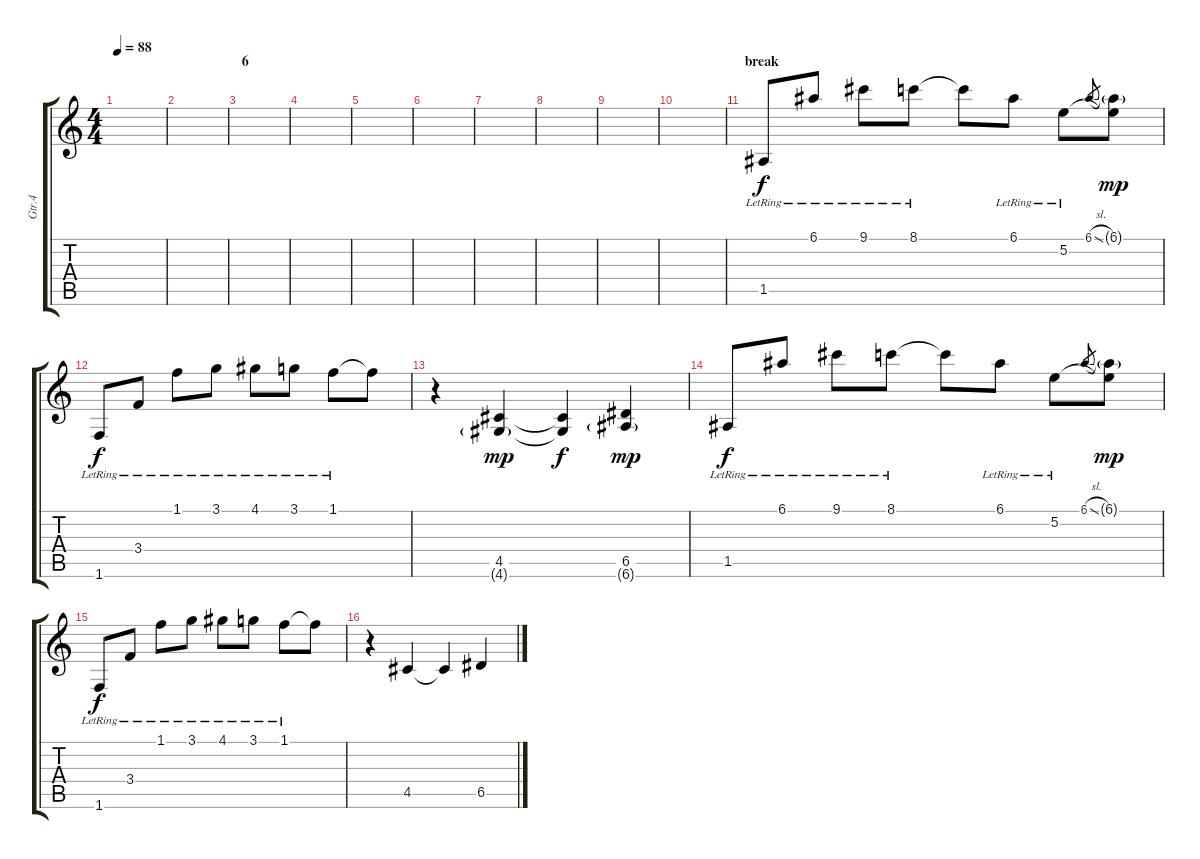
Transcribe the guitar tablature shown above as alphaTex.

\track ("Gtr.4" "Gtr.4") {instrument electricguitarjazz}
\staff {score tabs}
\tuning (E4 B3 G3 D3 A2 E2) {hide}
\ts (4 4)
\tempo 88
\clef g2
\ks c
|
|
\section ("" "6")
|
|
|
|
|
|
|
|
\section ("" "break")
1.5{lr}.8 6.1{lr}.8 9.1{lr}.8 8.1{lr}.8 8.1{t}.8 6.1{lr}.8 5.2{lr}.8 6.1{sl}.8{gr} (6.1{g} 5.2{t}).8{dy mp} |
1.6{lr}.8{dy f} 3.4{lr}.8 1.1{lr}.8 3.1{lr}.8 4.1{lr}.8 3.1{lr}.8 1.1{lr}.8 1.1{t}.8 |
r.4 (4.5 4.6{g}).4{dy mp} (4.5{t} 4.6{t}).4{dy f} (6.5 6.6{g}).4{dy mp} |
1.5{lr}.8{dy f} 6.1{lr}.8 9.1{lr}.8 8.1{lr}.8 8.1{t}.8 6.1{lr}.8 5.2{lr}.8 6.1{sl}.8{gr} (6.1{g} 5.2{t}).8{dy mp} |
1.6{lr}.8{dy f} 3.4{lr}.8 1.1{lr}.8 3.1{lr}.8 4.1{lr}.8 3.1{lr}.8 1.1{lr}.8 1.1{t}.8 |
r.4 4.5.4 4.5{t}.4 6.5.4
